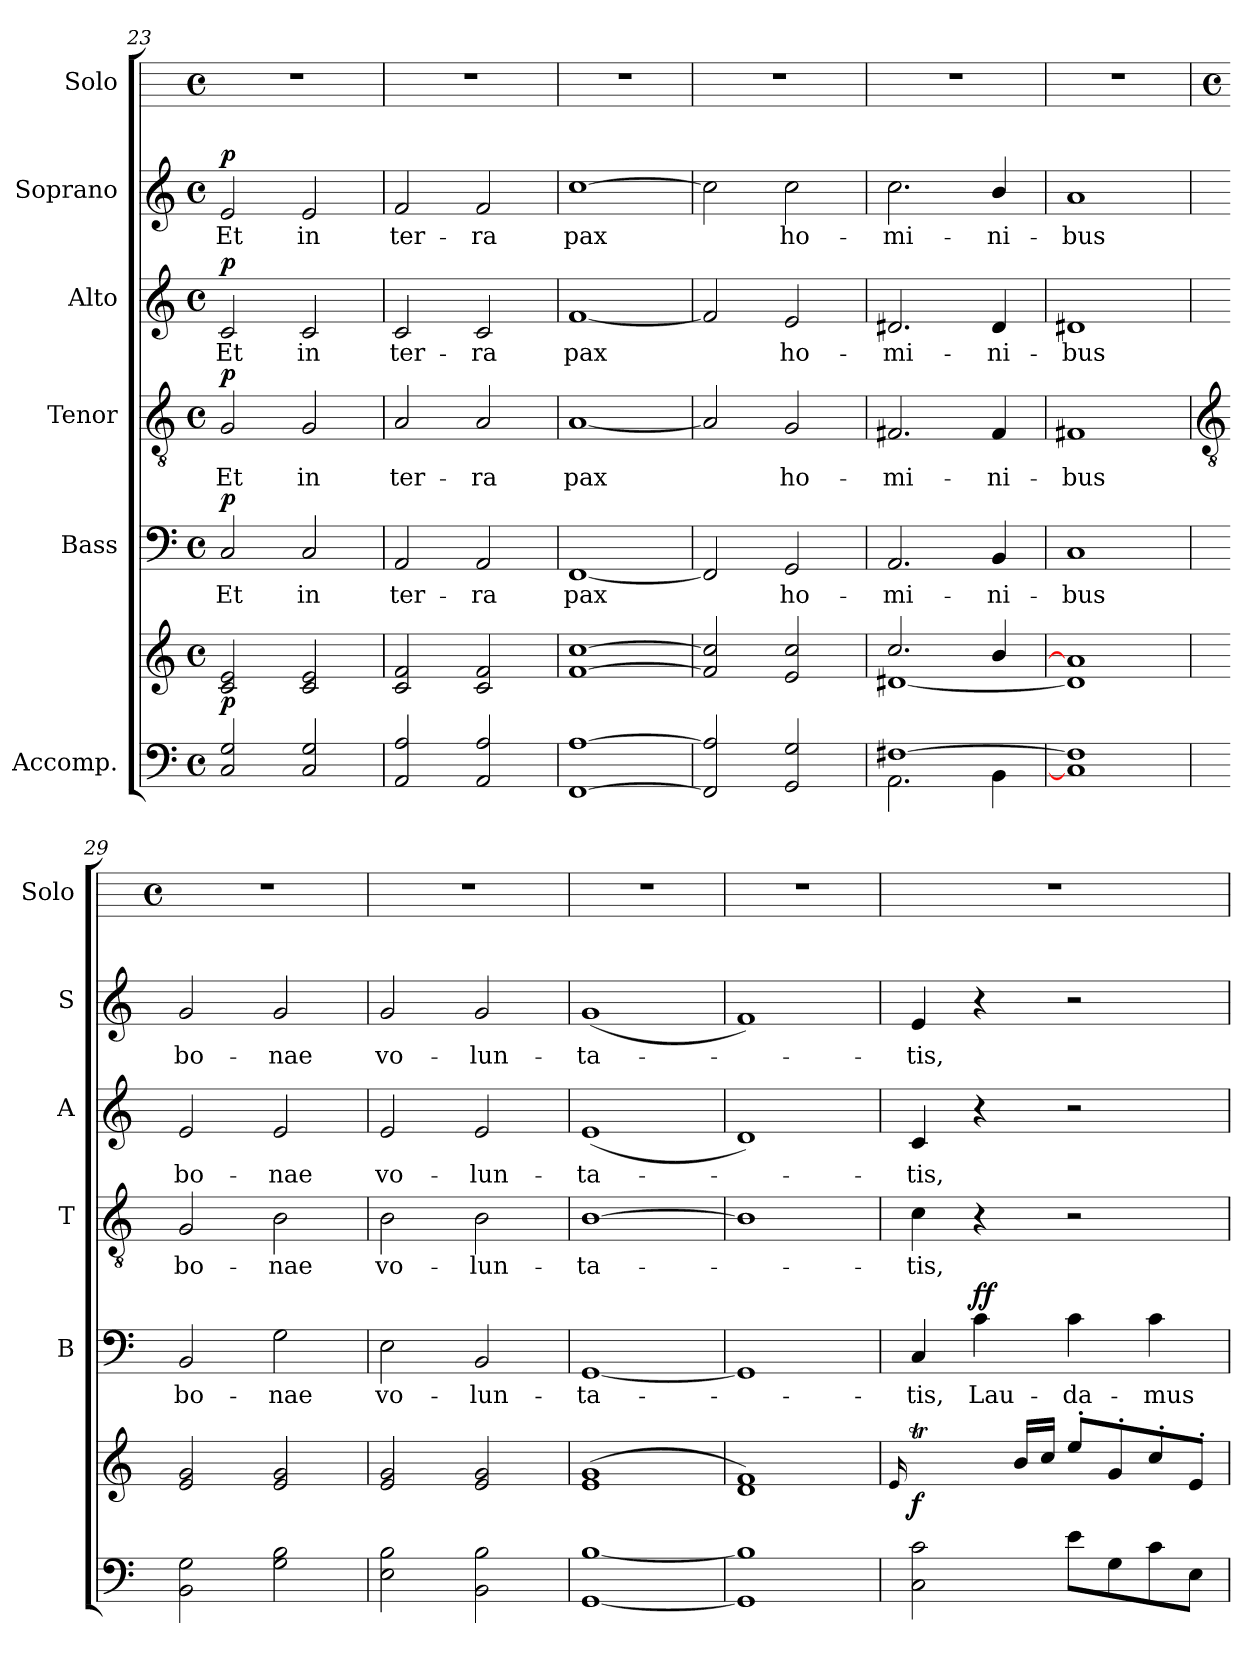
**kern	**kern	**dynam	**kern	**text	**dynam	**kern	**text	**dynam	**kern	**text	**dynam	**kern	**text	**dynam	**kern
*part6	*part6	*part6	*part5	*part5	*part5	*part4	*part4	*part4	*part3	*part3	*part3	*part2	*part2	*part2	*part1
*staff7	*staff6	*staff6/7	*staff5	*staff5	*staff5	*staff4	*staff4	*staff4	*staff3	*staff3	*staff3	*staff2	*staff2	*staff2	*staff1
*I"Accomp.	*	*	*I"Bass	*	*	*I"Tenor	*	*	*I"Alto	*	*	*I"Soprano	*	*	*I"Solo
*	*	*	*I'B	*	*	*I'T	*	*	*I'A	*	*	*I'S	*	*	*I'Solo
*clefF4	*clefG2	*	*clefF4	*	*	*clefGv2	*	*	*clefG2	*	*	*clefG2	*	*	*
*k[]	*k[]	*	*k[]	*	*	*k[]	*	*	*k[]	*	*	*k[]	*	*	*
*C:	*C:	*	*C:	*	*	*C:	*	*	*C:	*	*	*C:	*	*	*
*M4/4	*M4/4	*	*M4/4	*	*	*M4/4	*	*	*M4/4	*	*	*M4/4	*	*	*M4/4
*met(c)	*met(c)	*	*met(c)	*	*	*met(c)	*	*	*met(c)	*	*	*met(c)	*	*	*met(c)
=23	=23	=23	=23	=23	=23	=23	=23	=23	=23	=23	=23	=23	=23	=23	=23
*^	*^	*	*	*	*	*	*	*	*	*	*	*	*	*	*
!	!	!	!	!LO:DY:b	!	!LO:LY:b	!LO:DY:b	!	!LO:LY:b	!LO:DY:b	!	!LO:LY:b	!LO:DY:b	!	!LO:LY:b	!LO:DY:b	!
2C 2G	1ryy	2c 2e	1ryy	p	2C	Et	p	2G	Et	p	2c	Et	p	2e	Et	p	1r
!	!	!	!	!	!	!LO:LY:b	!	!	!LO:LY:b	!	!	!LO:LY:b	!	!	!LO:LY:b	!	!
2C 2G	.	2c 2e	.	.	2C	in	.	2G	in	.	2c	in	.	2e	in	.	.
=24	=24	=24	=24	=24	=24	=24	=24	=24	=24	=24	=24	=24	=24	=24	=24	=24	=24
!	!	!	!	!	!	!LO:LY:b	!	!	!LO:LY:b	!	!	!LO:LY:b	!	!	!LO:LY:b	!	!
2AA 2A	1ryy	2c 2f	1ryy	.	2AA	ter-	.	2A	ter-	.	2c	ter-	.	2f	ter-	.	1r
!	!	!	!	!	!	!LO:LY:b	!	!	!LO:LY:b	!	!	!LO:LY:b	!	!	!LO:LY:b	!	!
2AA 2A	.	2c 2f	.	.	2AA	-ra	.	2A	-ra	.	2c	-ra	.	2f	-ra	.	.
=25	=25	=25	=25	=25	=25	=25	=25	=25	=25	=25	=25	=25	=25	=25	=25	=25	=25
!	!	!	!	!	!	!LO:LY:b	!	!	!LO:LY:b	!	!	!LO:LY:b	!	!	!LO:LY:b	!	!
[1FF [1A	1ryy	[1f [1cc	1ryy	.	[1FF	pax	.	[1A	pax	.	[1f	pax	.	[1cc	pax	.	1r
=26	=26	=26	=26	=26	=26	=26	=26	=26	=26	=26	=26	=26	=26	=26	=26	=26	=26
2FF] 2A]	1ryy	2f] 2cc]	1ryy	.	2FF]	.	.	2A]	.	.	2f]	.	.	2cc]	.	.	1r
!	!	!	!	!	!	!LO:LY:b	!	!	!LO:LY:b	!	!	!LO:LY:b	!	!	!LO:LY:b	!	!
2GG 2G	.	2e 2cc	.	.	2GG	ho-	.	2G	ho-	.	2e	ho-	.	2cc	ho-	.	.
=27	=27	=27	=27	=27	=27	=27	=27	=27	=27	=27	=27	=27	=27	=27	=27	=27	=27
!	!	!	!	!	!	!LO:LY:b	!	!	!LO:LY:b	!	!	!LO:LY:b	!	!	!LO:LY:b	!	!
[1F#X	2.AA\	2.cc/	[1d#X\	.	2.AA	-mi-	.	2.F#X	-mi-	.	2.d#X	-mi-	.	2.cc	-mi-	.	1r
!	!	!	!	!	!	!LO:LY:b	!	!	!LO:LY:b	!	!	!LO:LY:b	!	!	!LO:LY:b	!	!
.	4BB\	4b/	.	.	4BB	-ni-	.	4F#	-ni-	.	4d#	-ni-	.	4b/	-ni-	.	.
=28	=28	=28	=28	=28	=28	=28	=28	=28	=28	=28	=28	=28	=28	=28	=28	=28	=28
!	!	!	!	!	!	!LO:LY:b	!	!	!LO:LY:b	!	!	!LO:LY:b	!	!	!LO:LY:b	!	!
1C] 1F#]	1ryy	1ryy	1d#\] 1a\]	.	1C	-bus	.	1F#X	-bus	.	1d#X	-bus	.	1a	-bus	.	1r
!!LO:LB:g=z
=29	=29	=29	=29	=29	=29	=29	=29	=29	=29	=29	=29	=29	=29	=29	=29	=29	=29
*	*	*	*	*	*	*	*	*clefGv2	*	*	*	*	*	*	*	*	*
*	*	*	*	*	*	*	*	*	*	*	*	*	*	*	*	*	*M4/4
*	*	*	*	*	*	*	*	*	*	*	*	*	*	*	*	*	*met(c)
!	!	!	!	!	!	!LO:LY:b	!	!	!LO:LY:b	!	!	!LO:LY:b	!	!	!LO:LY:b	!	!
1ryy	2BB 2G	2e 2g	1ryy	.	2BB	bo-	.	2G	bo-	.	2e	bo-	.	2g	bo-	.	1r
!	!	!	!	!	!	!LO:LY:b	!	!	!LO:LY:b	!	!	!LO:LY:b	!	!	!LO:LY:b	!	!
.	2G 2B	2e 2g	.	.	2G	-nae	.	2B	-nae	.	2e	-nae	.	2g	-nae	.	.
=30	=30	=30	=30	=30	=30	=30	=30	=30	=30	=30	=30	=30	=30	=30	=30	=30	=30
!	!	!	!	!	!	!LO:LY:b	!	!	!LO:LY:b	!	!	!LO:LY:b	!	!	!LO:LY:b	!	!
1ryy	2E 2B	2e 2g	1ryy	.	2E	vo-	.	2B	vo-	.	2e	vo-	.	2g	vo-	.	1r
!	!	!	!	!	!	!LO:LY:b	!	!	!LO:LY:b	!	!	!LO:LY:b	!	!	!LO:LY:b	!	!
.	2BB 2B	2e 2g	.	.	2BB	-lun-	.	2B	-lun-	.	2e	-lun-	.	2g	-lun-	.	.
=31	=31	=31	=31	=31	=31	=31	=31	=31	=31	=31	=31	=31	=31	=31	=31	=31	=31
!	!	!	!	!	!	!LO:LY:b	!	!	!LO:LY:b	!	!	!LO:LY:b	!	!	!LO:LY:b	!	!
1ryy	[1GG [1B	(<1e 1g	1ryy	.	[1GG	-ta-	.	[1B	-ta-	.	(<1e	-ta-	.	(<1g	-ta-	.	1r
=32	=32	=32	=32	=32	=32	=32	=32	=32	=32	=32	=32	=32	=32	=32	=32	=32	=32
1ryy	1GG] 1B]	1d 1f)	1ryy	.	1GG]	.	.	1B]	.	.	1d)	.	.	1f)	.	.	1r
=33	=33	=33	=33	=33	=33	=33	=33	=33	=33	=33	=33	=33	=33	=33	=33	=33	=33
.	.	16qqe	.	.	.	.	.	.	.	.	.	.	.	.	.	.	.
!	!	!	!	!LO:DY:b	!	!LO:LY:b	!	!	!LO:LY:b	!	!	!LO:LY:b	!	!	!LO:LY:b	!	!
1ryy	2C 2c	4.ccTyy	1ryy	f	4C	tis,	.	4c	tis,	.	4c	tis,	.	4e	tis,	.	1r
!	!	!	!	!	!	!LO:LY:b	!LO:DY:b	!	!	!	!	!	!	!	!	!	!
.	.	.	.	.	4c	Lau-	ff	4r	.	.	4r	.	.	4r	.	.	.
.	.	16bLL	.	.	.	.	.	.	.	.	.	.	.	.	.	.	.
.	.	16ccJJ	.	.	.	.	.	.	.	.	.	.	.	.	.	.	.
!	!	!	!	!	!	!LO:LY:b	!	!	!	!	!	!	!	!	!	!	!
.	8eL	8ee'L	.	.	4c	-da-	.	2r	.	.	2r	.	.	2r	.	.	.
.	8G	8g'	.	.	.	.	.	.	.	.	.	.	.	.	.	.	.
!	!	!	!	!	!	!LO:LY:b	!	!	!	!	!	!	!	!	!	!	!
.	8c	8cc'	.	.	4c	-mus	.	.	.	.	.	.	.	.	.	.	.
.	8EJ	8e'J	.	.	.	.	.	.	.	.	.	.	.	.	.	.	.
*v	*v	*	*	*	*	*	*	*	*	*	*	*	*	*	*	*	*
*	*v	*v	*	*	*	*	*	*	*	*	*	*	*	*	*	*
=	=	=	=	=	=	=	=	=	=	=	=	=	=	=	=
*-	*-	*-	*-	*-	*-	*-	*-	*-	*-	*-	*-	*-	*-	*-	*-
